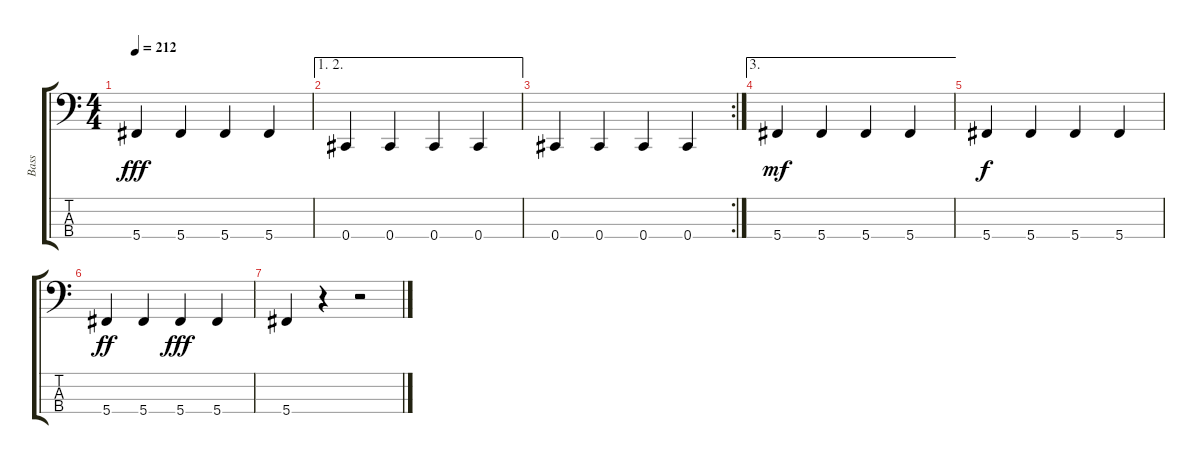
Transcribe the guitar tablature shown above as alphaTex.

\track ("Bass" "Bass") {instrument electricbasspick}
\staff {score tabs}
\tuning (Gb2 Db2 Ab1 Db1) {hide}
\ts (4 4)
\tempo 212
\clef f4
\ks c
5.4.4{dy fff} 5.4.4 5.4.4 5.4.4 |
\ae (1 2)
0.4.4 0.4.4 0.4.4 0.4.4 |
\rc 2
0.4.4 0.4.4 0.4.4 0.4.4 |
\ae 3
5.4.4{dy mf} 5.4.4 5.4.4 5.4.4 |
5.4.4{dy f} 5.4.4 5.4.4 5.4.4 |
5.4.4{dy ff} 5.4.4 5.4.4{dy fff} 5.4.4 |
5.4.4 r.4 r.2
